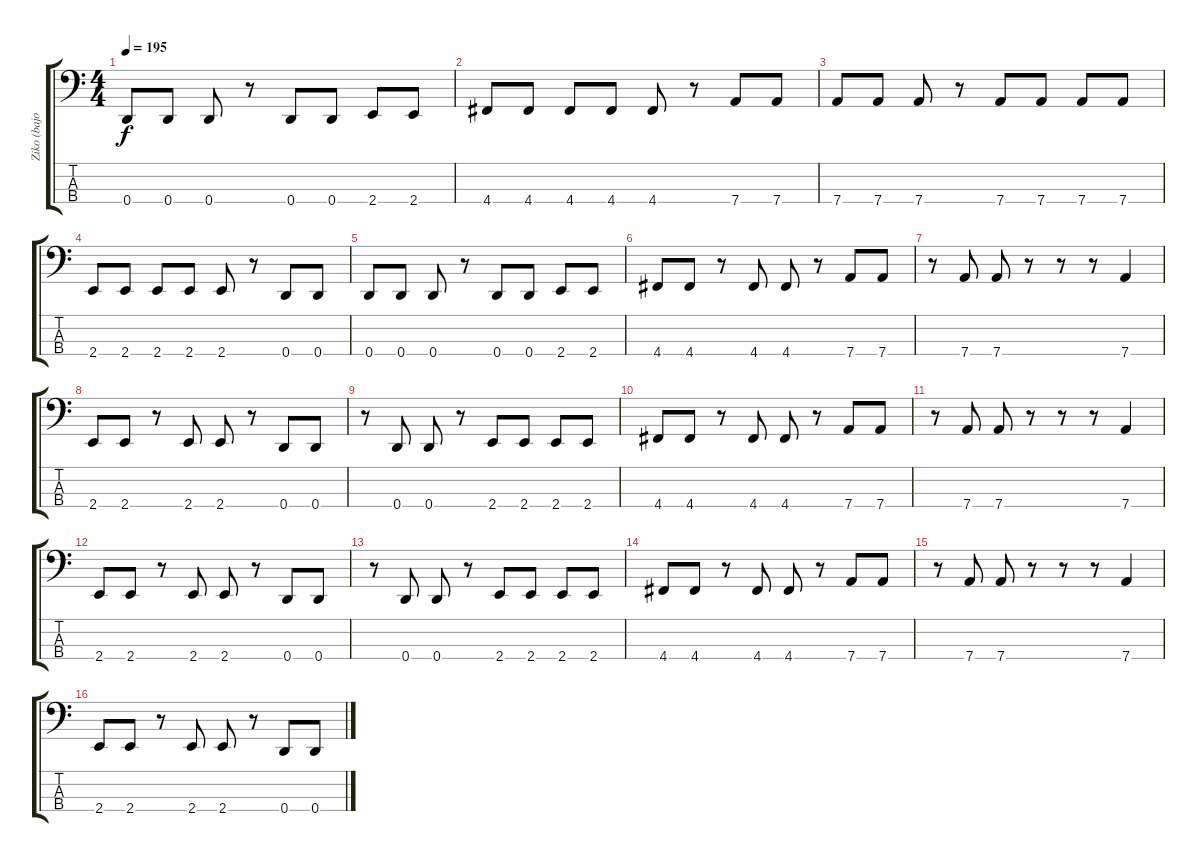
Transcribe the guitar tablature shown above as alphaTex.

\track ("Ziko (bajo)" "Ziko (bajo") {instrument electricbasspick}
\staff {score tabs}
\tuning (G2 D2 A1 D1) {hide}
\ts (4 4)
\tempo 195
\clef f4
\ks c
0.4.8{dy f} 0.4.8 0.4.8 r.8 0.4.8 0.4.8 2.4.8 2.4.8 |
4.4.8 4.4.8 4.4.8 4.4.8 4.4.8 r.8 7.4.8 7.4.8 |
7.4.8 7.4.8 7.4.8 r.8 7.4.8 7.4.8 7.4.8 7.4.8 |
2.4.8 2.4.8 2.4.8 2.4.8 2.4.8 r.8 0.4.8 0.4.8 |
0.4.8 0.4.8 0.4.8 r.8 0.4.8 0.4.8 2.4.8 2.4.8 |
4.4.8 4.4.8 r.8 4.4.8 4.4.8 r.8 7.4.8 7.4.8 |
r.8 7.4.8 7.4.8 r.8 r.8 r.8 7.4.4 |
2.4.8 2.4.8 r.8 2.4.8 2.4.8 r.8 0.4.8 0.4.8 |
r.8 0.4.8 0.4.8 r.8 2.4.8 2.4.8 2.4.8 2.4.8 |
4.4.8 4.4.8 r.8 4.4.8 4.4.8 r.8 7.4.8 7.4.8 |
r.8 7.4.8 7.4.8 r.8 r.8 r.8 7.4.4 |
2.4.8 2.4.8 r.8 2.4.8 2.4.8 r.8 0.4.8 0.4.8 |
r.8 0.4.8 0.4.8 r.8 2.4.8 2.4.8 2.4.8 2.4.8 |
4.4.8 4.4.8 r.8 4.4.8 4.4.8 r.8 7.4.8 7.4.8 |
r.8 7.4.8 7.4.8 r.8 r.8 r.8 7.4.4 |
2.4.8 2.4.8 r.8 2.4.8 2.4.8 r.8 0.4.8 0.4.8
